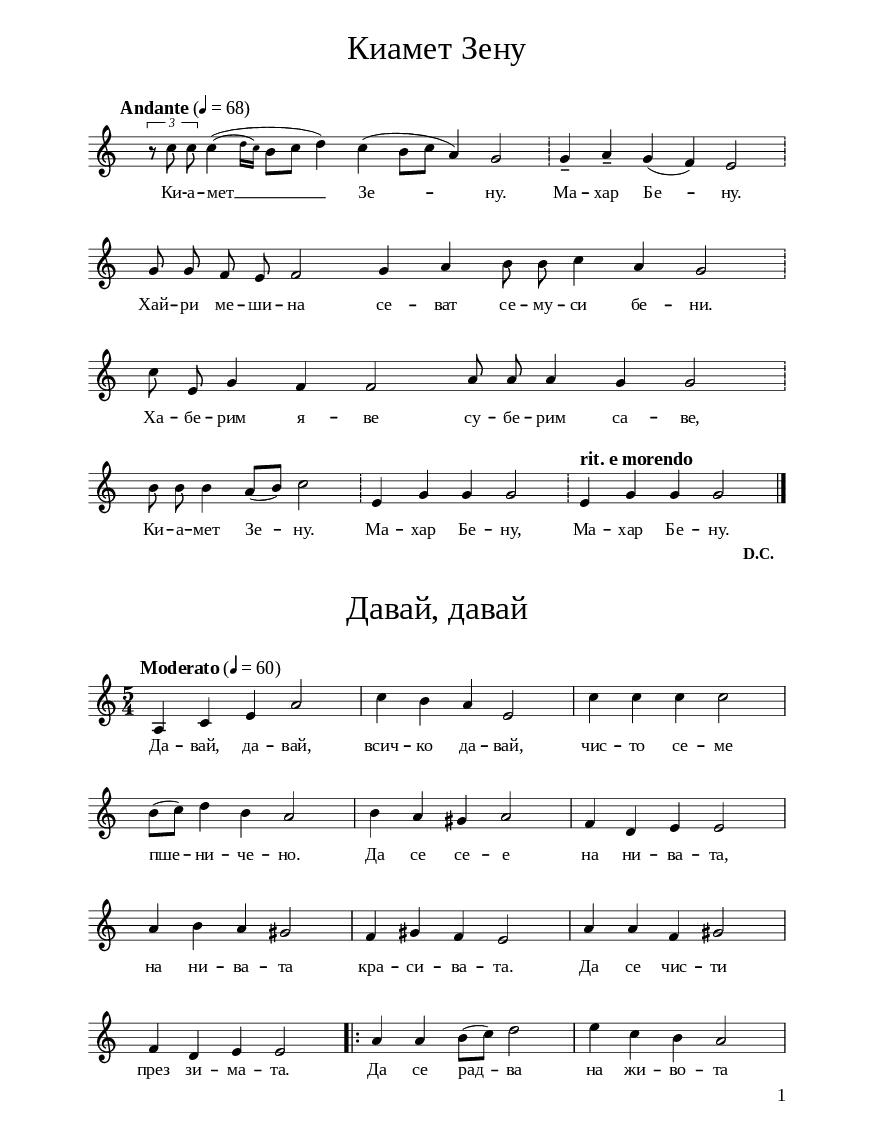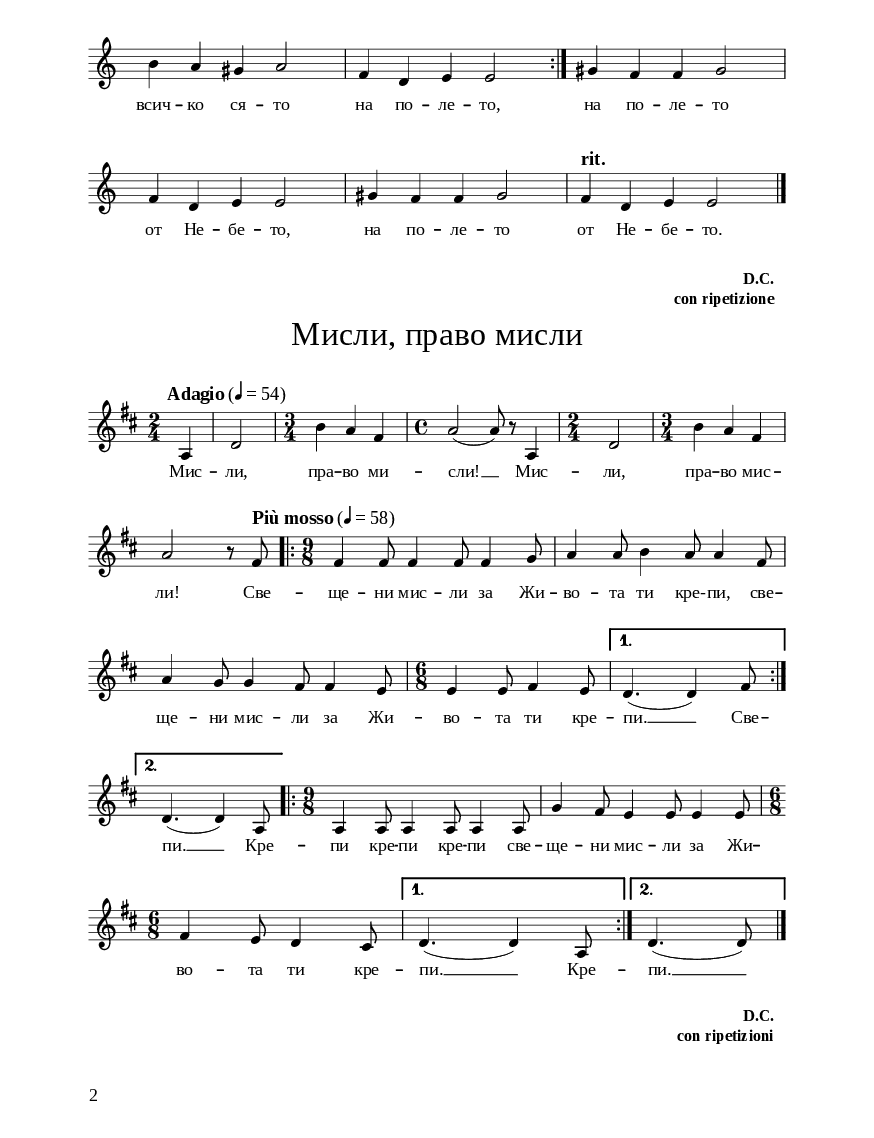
\version "2.24.2"

% include paper part and global functions
\include "include/globals.ily"

\bookpart {
  \label #'ref092_1
  \tocItem \markup "Киамет Зену"
  \include "include/bookpart-paper.ily"
  \score {
    \include "include/score-layout.ily"

    \new Voice \absolute {
      \clef treble
      \key c \major
      \omit Score.TimeSignature
      \cadenzaOn % allows custom bar lines
      \tempoFunc "Andante" 4 "68"


      \autoBeamOff

      \tupletUp \tuplet 3/2 {r8 c'' c''8 }  c''4~ ( \slashedGrace { \stemDown d''16[c''16] \stemNeutral }  b'8[c''] d''4)  c''4 ( b'8 [c''] a'4 ) g'2 \bar"!"

      g'4 -- a' -- g' ( f' ) e'2 \bar"!" \break  g'8 g' f' e' f'2 g'4 a'4

      b'8 b' c''4 a' g'2 \bar"!" \break c''8 e' g'4 f' f'2  a'8 a' a'4 g' g'2 \bar"!" \break

      b'8 b' b'4 a'8 [( b' )] c''2 \bar"!" e'4 g' g' g'2 \bar"!" \tempo "rit. e morendo" e'4 g' g' g'2 \bar "|."

    }



    \addlyrics {
      Ки -- а -- мет __ Зе --  -- ну. Ма -- хар Бе  --  ну. Хай  --  ри ме  -- ши  --  на се  --
      ват се  -- му  -- си бе  -- ни. Ха -- бе -- рим я -- ве су  -- бе  -- рим са  -- ве,
      Ки -- а -- мет Зе --  -- ну. Ма -- хар Бе  --  ну, Ма -- хар Бе  --  ну.
    }

    \header {
      title = \titleFunc "Киамет Зену" "Kiamet Zenu"
    }

    \midi{}


  } % score
  \markup \dc-one "D.C."

  \label #'ref092_2
  \tocItem \markup "Давай, давай"
  \include "include/bookpart-paper.ily"
  \score {
    \include "include/score-layout.ily"

    \new Voice \absolute  {
      \clef treble
      \key a \minor
      \time 5/4
      \tempoFunc "Moderato" 4 "60"

      a4 c' e' a'2 |c''4 b' a' e'2 | c''4 c'' c'' c''2 \break |

      b'8 ( c'' ) d''4 b' a'2 | b'4 a' gis' a'2 | f'4 d' e' e'2 \break |

      a'4 b' a' gis'2 | f'4 gis' f' e'2 | a'4 a' f' gis'2 \break |

      f'4 d' e' e'2  \bar ".|:"|

      a'4 a' b'8 ( c'' ) d''2 |  e''4 c'' b' a'2 \break | % 13

      b'4 a' gis' a'2 | f'4 d' e' e'2
      \bar ":|." | gis'4 f' f' gis'2 \break |

      f'4 d' e' e'2 | gis'4 f' f' gis'2 | \tempo "rit." f'4  d' e' e'2 | \bar "|."

    }



    \addlyrics {
      Да -- вай, да  -- вай, всич -- ко да -- вай,

      чис -- то се -- ме пше -- ни -- че -- но.

      Да се се -- е на ни -- ва -- та, на ни -- ва -- та кра -- си -- ва -- та.

      Да се чис -- ти през зи -- ма -- та.

      Да се рад -- ва на жи -- во -- та

      всич -- ко ся -- то на по -- ле -- то,

      на по -- ле -- то от Hе -- бе -- то,

      на по -- ле -- то от Hе -- бе -- то.

    }

    \header {
      title = \titleFunc "Давай, давай" "Davaj, davaj"
    }

    \midi{}

  } % score

  \markup \dc-two "D.C.""con ripetizione"

  \label #'ref093
  \tocItem \markup "Мисли, право мисли"
  \include "include/bookpart-paper.ily"
  \score {
    \include "include/score-layout.ily"


    \new Voice \absolute  {
      \clef treble
      \key d \major
      \time 2/4
      \tempoFunc "Adagio" 4 "54"

      \partial 4
      \autoBeamOff

      a4 | d'2 | \time 3/4 b'4 a' fis' | \time 4/4 a'2 ( a'8 ) r8 a4 | \time 2/4 d'2 | \time 3/4 b'4 a'4 fis'4 \break

      a'2 r8

      \tempoFunc "Più mosso" 4 "58"
      fis'8 | \repeat volta 2 {
        \time 9/8 fis'4 fis'8 fis'4 fis'8 fis'4 g'8 | a'4 a'8 b'4 a'8 a'4 fis'8 | \break

        a'4 g'8 g'4 fis'8 fis'4 e'8 | \time 6/8 e'4 e'8 fis'4 e'8 |
      } \alternative {
        {d'4. (d'4 ) fis'8 \break}
        {d'4. (d'4) a8 }
      } \repeat volta 2 {
        \time 9/8 a4 a8 a4 a8 a4 a8 | g'4 fis'8 e'4 e'8 e'4 e'8 | \break

        \time 6/8  fis'4 e'8 d'4 cis'8 |
      } \alternative { { d'4. ( d'4 ) a8 } { d'4. ( d'8 ) } } \bar "|."

    }

    \addlyrics {
      Мис -- ли, пра -- во ми -- сли! __  Мис -- ли, пра -- во мис -- ли!

      Све -- ще -- ни мис -- ли за Жи -- во -- та ти "кре-" -- пи, све -- ще -- ни мис -- ли за Жи -- во -- та ти кре -- пи. __ Све -- пи. __  Кре -- пи кре -- пи

      кре -- пи све -- ще -- ни мис -- ли за Жи -- во -- та ти кре -- пи. __  Кре -- пи. __
    }

    \header {
      title = \titleFunc "Мисли, право мисли" "Misli, pravo misli"
    }

    \midi{}

  } % score

  \markup \dc-two "D.C.""con ripetizioni"

} % bookpart
